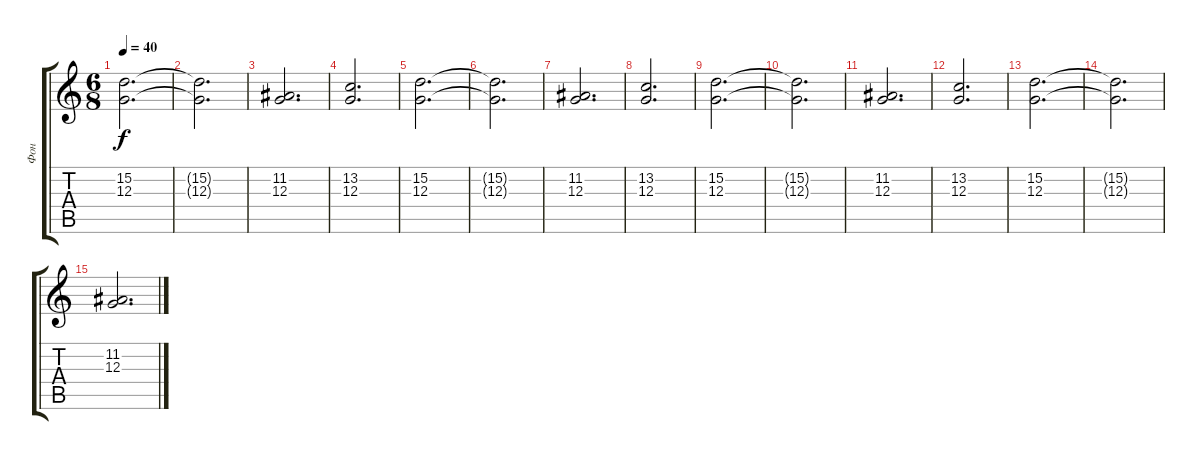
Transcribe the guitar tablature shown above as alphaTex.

\track ("Фон" "Фон") {instrument synthstrings1}
\staff {score tabs}
\tuning (E4 B3 G3 D3 A2 E2) {hide}
\ts (6 8)
\tempo 40
\clef g2
\ks c
(15.2 12.3).2{d dy f} |
(15.2{t} 12.3{t}).2{d} |
(11.2 12.3).2{d} |
(13.2 12.3).2{d} |
(15.2 12.3).2{d} |
(15.2{t} 12.3{t}).2{d} |
(11.2 12.3).2{d} |
(13.2 12.3).2{d} |
(15.2 12.3).2{d} |
(15.2{t} 12.3{t}).2{d} |
(11.2 12.3).2{d} |
(13.2 12.3).2{d} |
(15.2 12.3).2{d} |
(15.2{t} 12.3{t}).2{d} |
(11.2 12.3).2{d}
